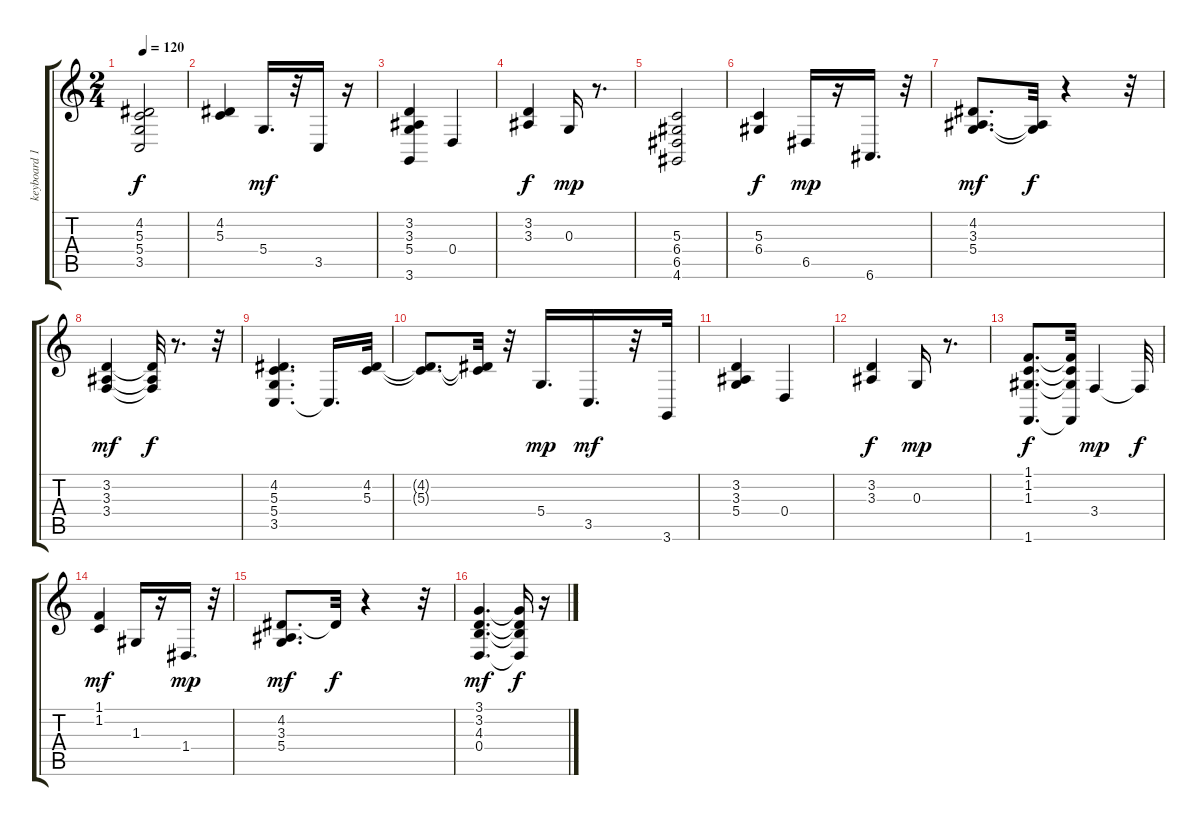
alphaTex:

\track ("keyboard 1.0" "keyboard 1") {instrument acousticgrandpiano}
\staff {score tabs}
\tuning (E4 B3 G3 D3 A2 E2) {hide}
\ts (2 4)
\tempo 120
\clef g2
\ks c
(4.2 5.3 5.4 3.5).2{dy f} |
(4.2 5.3).4 5.4.16{d dy mf} r.32 3.5.16 r.16 |
(3.2 3.3 5.4 3.6).4 0.4.4 |
(3.2 3.3).4{dy f} 0.3.16{dy mp} r.8{d} |
(5.3 6.4 6.5 4.6).2 |
(5.3 6.4).4{dy f} 6.5.16{dy mp} r.16 6.6.16{d} r.32 |
(4.2 3.3 5.4).8{d dy mf} (3.3{t} 5.4{t}).32{dy f} r.4 r.32 |
(3.2 3.3 3.4).4{dy mf} (3.2{t} 3.3{t} 3.4{t}).32{dy f} r.8{d} r.32 |
(4.2 5.3 5.4 3.5).4{d} 3.5{t}.16{d} (4.2 5.3).32 |
(4.2{t} 5.3{t}).8{d} (4.2{t} 5.3{t}).32 r.32 5.4.16{d dy mp} 3.5.16{d dy mf} r.32 3.6.32 |
(3.2 3.3 5.4).4 0.4.4 |
(3.2 3.3).4{dy f} 0.3.16{dy mp} r.8{d} |
(1.1 1.2 1.3 1.6).8{d dy f} (1.1{t} 1.2{t} 1.3{t} 1.6{t}).32 3.4.4{dy mp} 3.4{t}.32{dy f} |
(1.1 1.2).4{dy mf} 1.3.16 r.16 1.4.16{d dy mp} r.32 |
(4.2 3.3 5.4).8{d dy mf} 4.2{t}.32{dy f} r.4 r.32 |
(3.1 3.2 4.3 0.4).4{d dy mf} (3.1{t} 3.2{t} 4.3{t} 0.4{t}).16{dy f} r.16
